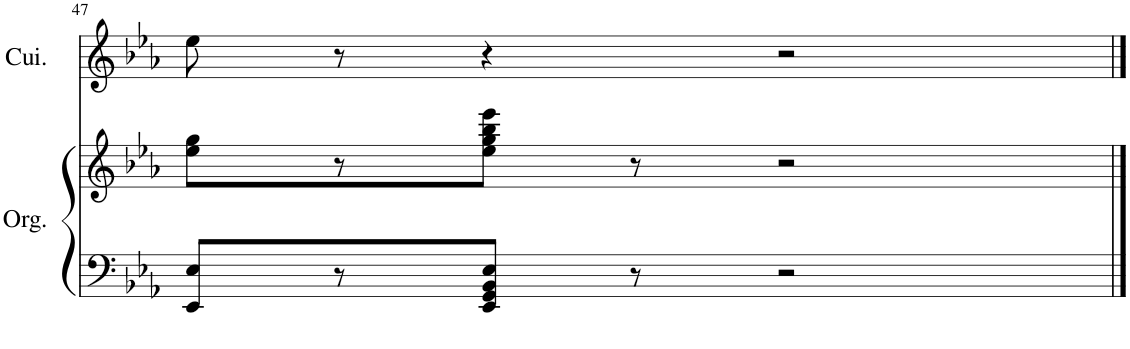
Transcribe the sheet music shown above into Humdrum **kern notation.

**kern	**kern	**kern
*part2	*part2	*part1
*staff3	*staff2	*staff1
*I"Orgue	*	*I"Cuivres
*I'Org.	*	*I'Cui.
!!LO:PB:g=z
*clefF4	*clefG2	*clefG2
*k[b-e-a-]	*k[b-e-a-]	*k[b-e-a-]
*M4/4	*M4/4	*M4/4
*met(c)	*met(c)	*met(c)
=47	=47	=47
8EE-/ 8E-/L	8ee-\ 8gg\L	8ee-\
8r	8r	8r
8EE-/ 8GG/ 8BB-/ 8E-/J	8ee-\ 8gg\ 8bb-\ 8eee-\J	4r
8r	8r	.
2r	2r	2r
==	==	==
*-	*-	*-
